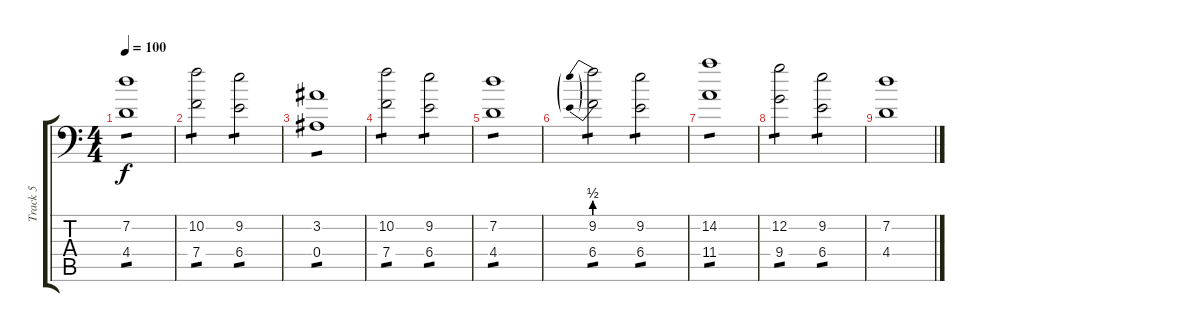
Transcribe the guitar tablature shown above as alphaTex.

\track ("Track 5" "Track 5") {instrument distortionguitar}
\staff {score tabs}
\tuning (C4 G3 Eb3 Bb2 F2 Bb1) {hide}
\ts (4 4)
\tempo 100
\clef f4
\ks c
(7.2 4.4).1{tp 1 dy f} |
(10.2 7.4).2{tp 1} (9.2 6.4).2{tp 1} |
(3.2 0.4).1{tp 1} |
(10.2 7.4).2{tp 1} (9.2 6.4).2{tp 1} |
(7.2 4.4).1{tp 1} |
(9.2{be (prebend 0 2 60 2)} 6.4{be (prebend 0 2 60 2)}).2{tp 1} (9.2 6.4).2{tp 1} |
(14.2 11.4).1{tp 1} |
(12.2 9.4).2{tp 1} (9.2 6.4).2{tp 1} |
(7.2 4.4).1
